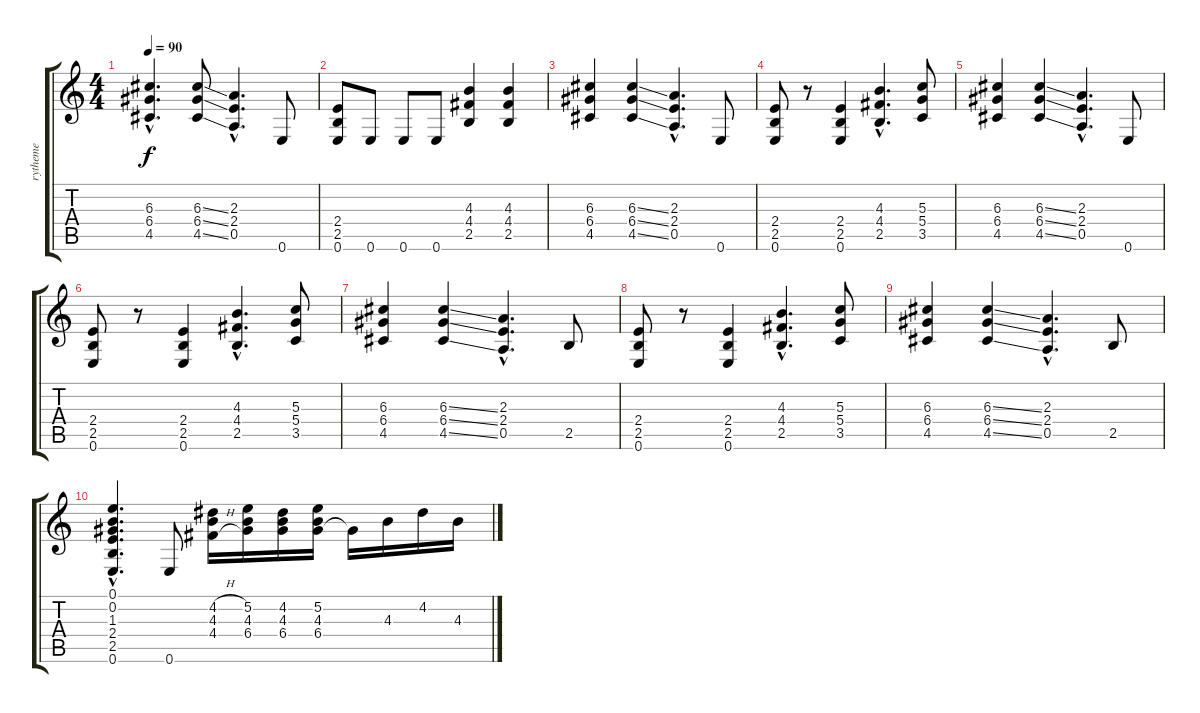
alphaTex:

\track ("rytheme" "rytheme") {instrument overdrivenguitar}
\staff {score tabs}
\tuning (E4 B3 G3 D3 A2 E2) {hide}
\ts (4 4)
\tempo 90
\clef g2
\ks c
(6.3{hac} 6.4{hac} 4.5{hac}).4{d dy f} (6.3{ss} 6.4{ss} 4.5{ss}).8 (2.3{hac} 2.4{hac} 0.5{hac}).4{d} 0.6.8 |
(2.4 2.5 0.6).8 0.6.8 0.6.8 0.6.8 (4.3 4.4 2.5).4 (4.3 4.4 2.5).4 |
(6.3 6.4 4.5).4 (6.3{ss} 6.4{ss} 4.5{ss}).4 (2.3{hac} 2.4{hac} 0.5{hac}).4{d} 0.6.8 |
(2.4 2.5 0.6).8 r.8 (2.4 2.5 0.6).4 (4.3{hac} 4.4{hac} 2.5{hac}).4{d} (5.3 5.4 3.5).8 |
(6.3 6.4 4.5).4 (6.3{ss} 6.4{ss} 4.5{ss}).4 (2.3{hac} 2.4{hac} 0.5{hac}).4{d} 0.6.8 |
(2.4 2.5 0.6).8 r.8 (2.4 2.5 0.6).4 (4.3{hac} 4.4{hac} 2.5{hac}).4{d} (5.3 5.4 3.5).8 |
(6.3 6.4 4.5).4 (6.3{ss} 6.4{ss} 4.5{ss}).4 (2.3{hac} 2.4{hac} 0.5{hac}).4{d} 2.5.8 |
(2.4 2.5 0.6).8 r.8 (2.4 2.5 0.6).4 (4.3{hac} 4.4{hac} 2.5{hac}).4{d} (5.3 5.4 3.5).8 |
(6.3 6.4 4.5).4 (6.3{ss} 6.4{ss} 4.5{ss}).4 (2.3{hac} 2.4{hac} 0.5{hac}).4{d} 2.5.8 |
(0.1{hac} 0.2{hac} 1.3{hac} 2.4{hac} 2.5{hac} 0.6{hac}).4{d} 0.6.8 (4.2{h} 4.3 4.4{h}).16 (5.2 4.3 6.4).16 (4.2 4.3 6.4).16 (5.2 4.3 6.4).16 6.4{t}.16 4.3.16 4.2.16 4.3.16
